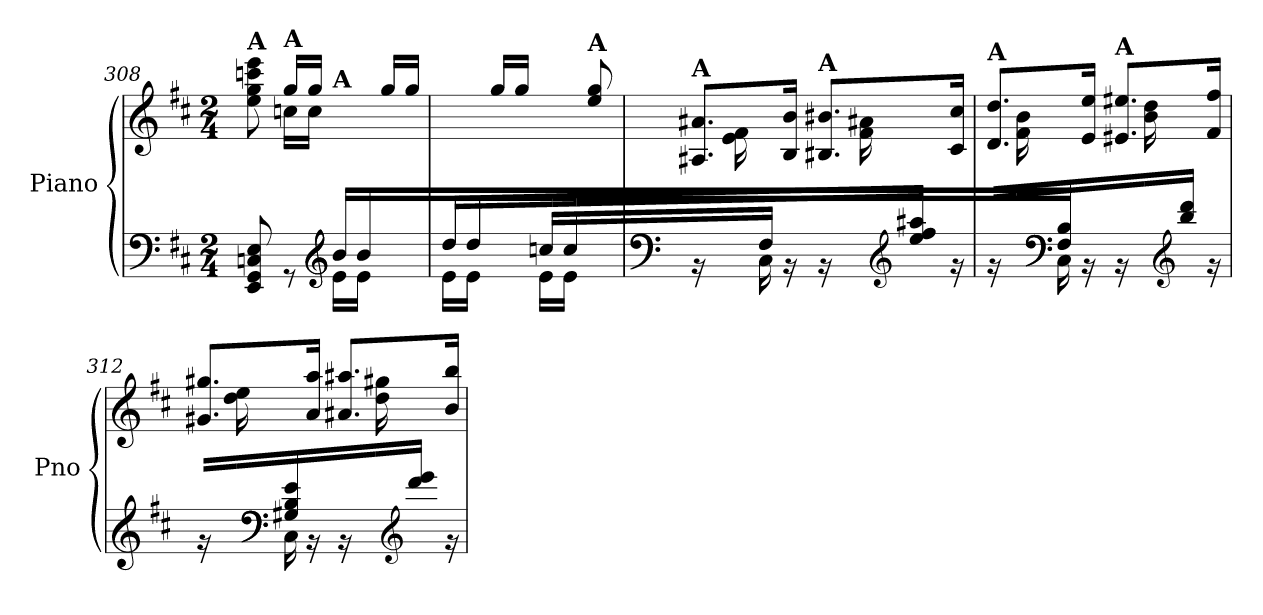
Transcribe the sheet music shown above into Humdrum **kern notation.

**kern	**kern
*part1	*part1
*staff2	*staff1
*I"Piano	*
*I'Pno	*
*clefF4	*clefG2
*k[f#c#]	*k[f#c#]
*M2/4	*M2/4
=308	=308
*^	*^
*	*	*	*^
!	!	!LO:TX:a:B:t=A	!	!
8EE/ 8GG/ 8Cn/ 8E/	4ryy	8ee\ 8gg\ 8cccn\ 8eee\	8ryy	4.ryy
!	!	!LO:TX:a:B:t=A	!	!
8rGG	.	16gg/LL	16ccn\LL	.
.	.	16gg/JJ	16cc\JJ	.
*clefG2	*	*	*	*
!	!	!LO:TX:a:B:t=A	!	!
16b/LL	16e\LL	8ryy	4ryy	.
16b/	16e\JJ	.	.	.
8ryy	8ryy	16gg/LL	.	16ccn\
.	.	16gg/JJ	.	16cc\JJ
*	*	*	*v	*v
!!LO:LB:g=z
=309	=309	=309	=309
16dd/LL	16e\LL	8ryy	8ryy
16dd/	16e\JJ	.	.
8ryy	8ryy	16gg/LL	16ee\
.	.	16gg/JJ	16ee\JJ
16ccn/LL	16e\LL	8ryy	8ryy
16cc/J	16e\JJ	.	.
!	!	!LO:TX:a:B:t=A	!
8ryy	8ryy	8ee/ 8gg/	8b\J
=310	=310	=310	=310
*clefF4	*	*	*
!	!	!LO:TX:a:B:t=A	!
16rBB	8ryy	8.A#X/ 8.a#X/L	16ryy
16ryy	.	.	16e\ 16f#\LL
16F#/JJ	16C#\	.	8.ryy
16rBB	4ryy	16B/ 16b/Jk	.
!	!	!LO:TX:a:B:t=A	!
16rBB	.	8.B#X/ 8.b#X/L	.
16ryy	.	.	16f#\ 16a#X\LL
*clefG2	*	*	*
16ee/ 16ff#/ 16aa#X/JJ	.	.	8ryy
16rg	16ryy	16c#/ 16cc#/Jk	.
=311	=311	=311	=311
!	!	!LO:TX:a:B:t=A	!
16rg	8ryy	8.d/ 8.dd/L	16ryy
16ryy	.	.	16f#\ 16b\LL
*clefF4	*	*	*
16F#/ 16B/JJ	16C#\	.	8.ryy
16rBB	4ryy	16e/ 16ee/Jk	.
!	!	!LO:TX:a:B:t=A	!
16rBB	.	8.e#X/ 8.ee#X/L	.
16ryy	.	.	16b\ 16dd\LL
*clefG2	*	*	*
16bb/ 16ddd/JJ	.	.	8ryy
16rg	16ryy	16f#/ 16ff#/Jk	.
=312	=312	=312	=312
16rg	8ryy	8.g#X/ 8.gg#X/L	16ryy
16ryy	.	.	16dd\ 16ee\LL
*clefF4	*	*	*
16G#X/ 16B/ 16e/JJ	16C#\	.	8.ryy
16rBB	4ryy	16a/ 16aa/Jk	.
16rBB	.	8.a#X/ 8.aa#X/L	.
16ryy	.	.	16dd\ 16gg#X\LL
*clefG2	*	*	*
16ddd/ 16eee/JJ	.	.	8ryy
16rg	16ryy	16b/ 16bb/Jk	.
*v	*v	*	*
*	*v	*v
=	=
*-	*-
